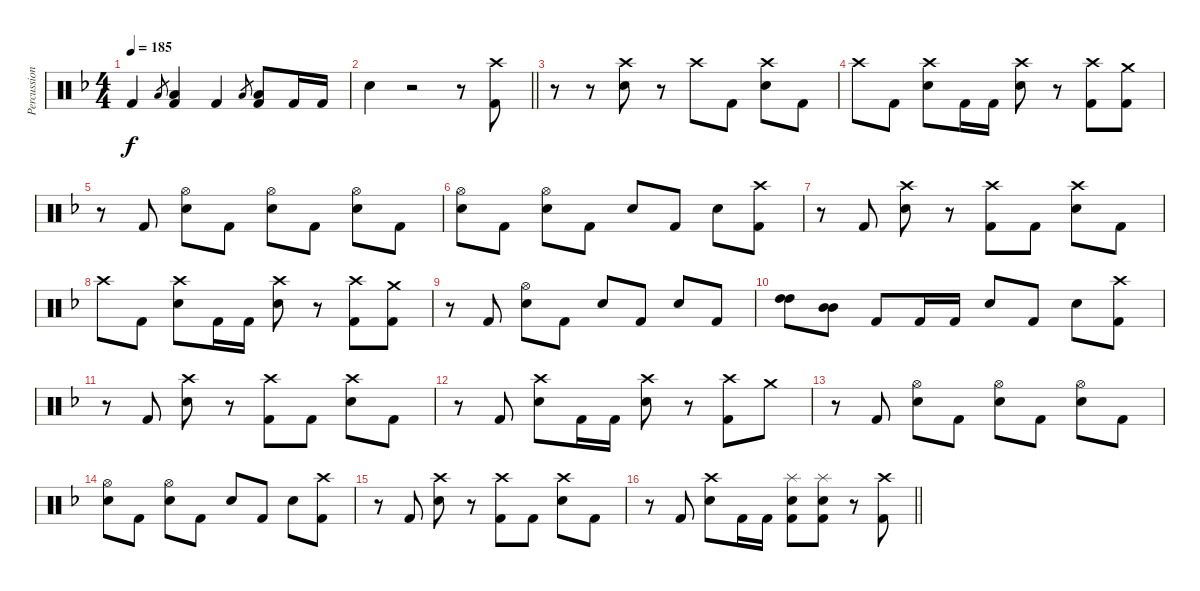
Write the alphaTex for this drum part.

\track ("Percussion" "Percussion") {instrument percussion}
\staff {score}
\articulation defaults
\ts (4 4)
\tempo 185
\clef neutral
\ks dminor "Kick (hit) 2".4{dy f} "Low Tom (hit)".8{gr}
("Low Tom (hit)" "Kick (hit) 2").4 "Kick (hit) 2".4 "Low Tom (hit)".8{gr} ("Low Tom (hit)" "Kick (hit) 2").8 "Kick (hit) 2".16 "Kick (hit) 2".16 |
\barLineRight lightlight "Electric Snare (hit)".4
r.2 r.8 ("Crash high (hit)" "Kick (hit) 2").8 |
r.8 r.8 ("Crash high (hit)" "Electric Snare (hit)").8 r.8 "Crash high (hit)".8 "Kick (hit) 2".8 ("Crash high (hit)" "Electric Snare (hit)").8 "Kick (hit) 2".8 |
"Crash high (hit)".8 "Kick (hit) 2".8 ("Crash high (hit)" "Electric Snare (hit)").8 "Kick (hit) 2".16 "Kick (hit) 2".16 ("Crash high (hit)" "Electric Snare (hit)").8 r.8 ("Crash high (hit)" "Kick (hit) 2").8 ("Crash medium (hit)" "Kick (hit) 2").8 |
r.8 "Kick (hit) 2".8 ("Hi-Hat (open)" "Electric Snare (hit)").8 "Kick (hit) 2".8 ("Hi-Hat (open)" "Electric Snare (hit)").8 "Kick (hit) 2".8 ("Hi-Hat (open)" "Electric Snare (hit)").8 "Kick (hit) 2".8 |
("Hi-Hat (open)" "Electric Snare (hit)").8 "Kick (hit) 2".8 ("Hi-Hat (open)" "Electric Snare (hit)").8 "Kick (hit) 2".8 "Electric Snare (hit)".8 "Kick (hit) 2".8 "Electric Snare (hit)".8 ("Crash high (hit)" "Kick (hit) 2").8 |
r.8 "Kick (hit) 2".8 ("Crash high (hit)" "Electric Snare (hit)").8 r.8 ("Crash high (hit)" "Kick (hit) 2").8 "Kick (hit) 2".8 ("Crash high (hit)" "Electric Snare (hit)").8 "Kick (hit) 2".8 |
"Crash high (hit)".8 "Kick (hit) 2".8 ("Crash high (hit)" "Electric Snare (hit)").8 "Kick (hit) 2".16 "Kick (hit) 2".16 ("Crash high (hit)" "Electric Snare (hit)").8 r.8 ("Crash high (hit)" "Kick (hit) 2").8 ("Crash medium (hit)" "Kick (hit) 2").8 |
r.8 "Kick (hit) 2".8 ("Hi-Hat (open)" "Electric Snare (hit)").8 "Kick (hit) 2".8 "Electric Snare (hit)".8 "Kick (hit) 2".8 "Electric Snare (hit)".8 "Kick (hit) 2".8 |
("High Tom (hit)" "High Tom (hit)").8 ("Mid Tom (hit)" "Mid Tom (hit)").8 "Kick (hit) 2".8 "Kick (hit) 2".16 "Kick (hit) 2".16 "Electric Snare (hit)".8 "Kick (hit) 2".8 "Electric Snare (hit)".8 ("Crash high (hit)" "Kick (hit) 2").8 |
r.8 "Kick (hit) 2".8 ("Crash high (hit)" "Electric Snare (hit)").8 r.8 ("Crash high (hit)" "Kick (hit) 2").8 "Kick (hit) 2".8 ("Crash high (hit)" "Electric Snare (hit)").8 "Kick (hit) 2".8 |
r.8 "Kick (hit) 2".8 ("Crash high (hit)" "Electric Snare (hit)").8 "Kick (hit) 2".16 "Kick (hit) 2".16 ("Crash high (hit)" "Electric Snare (hit)").8 r.8 ("Crash high (hit)" "Kick (hit) 2").8 "Crash medium (hit)".8 |
r.8 "Kick (hit) 2".8 ("Hi-Hat (open)" "Electric Snare (hit)").8 "Kick (hit) 2".8 ("Hi-Hat (open)" "Electric Snare (hit)").8 "Kick (hit) 2".8 ("Hi-Hat (open)" "Electric Snare (hit)").8 "Kick (hit) 2".8 |
("Hi-Hat (open)" "Electric Snare (hit)").8 "Kick (hit) 2".8 ("Hi-Hat (open)" "Electric Snare (hit)").8 "Kick (hit) 2".8 "Electric Snare (hit)".8 "Kick (hit) 2".8 "Electric Snare (hit)".8 ("Crash high (hit)" "Kick (hit) 2").8 |
r.8 "Kick (hit) 2".8 ("Crash high (hit)" "Electric Snare (hit)").8 r.8 ("Crash high (hit)" "Kick (hit) 2").8 "Kick (hit) 2".8 ("Crash high (hit)" "Electric Snare (hit)").8 "Kick (hit) 2".8 |
\barLineRight lightlight
r.8 "Kick (hit) 2".8 ("Crash high (hit)" "Electric Snare (hit)").8 "Kick (hit) 2".16 "Kick (hit) 2".16 ("Splash (hit)" "Electric Snare (hit)" "Kick (hit) 2").8 ("Splash (hit)" "Electric Snare (hit)" "Kick (hit) 2").8 r.8 ("Crash high (hit)" "Kick (hit) 2").8
